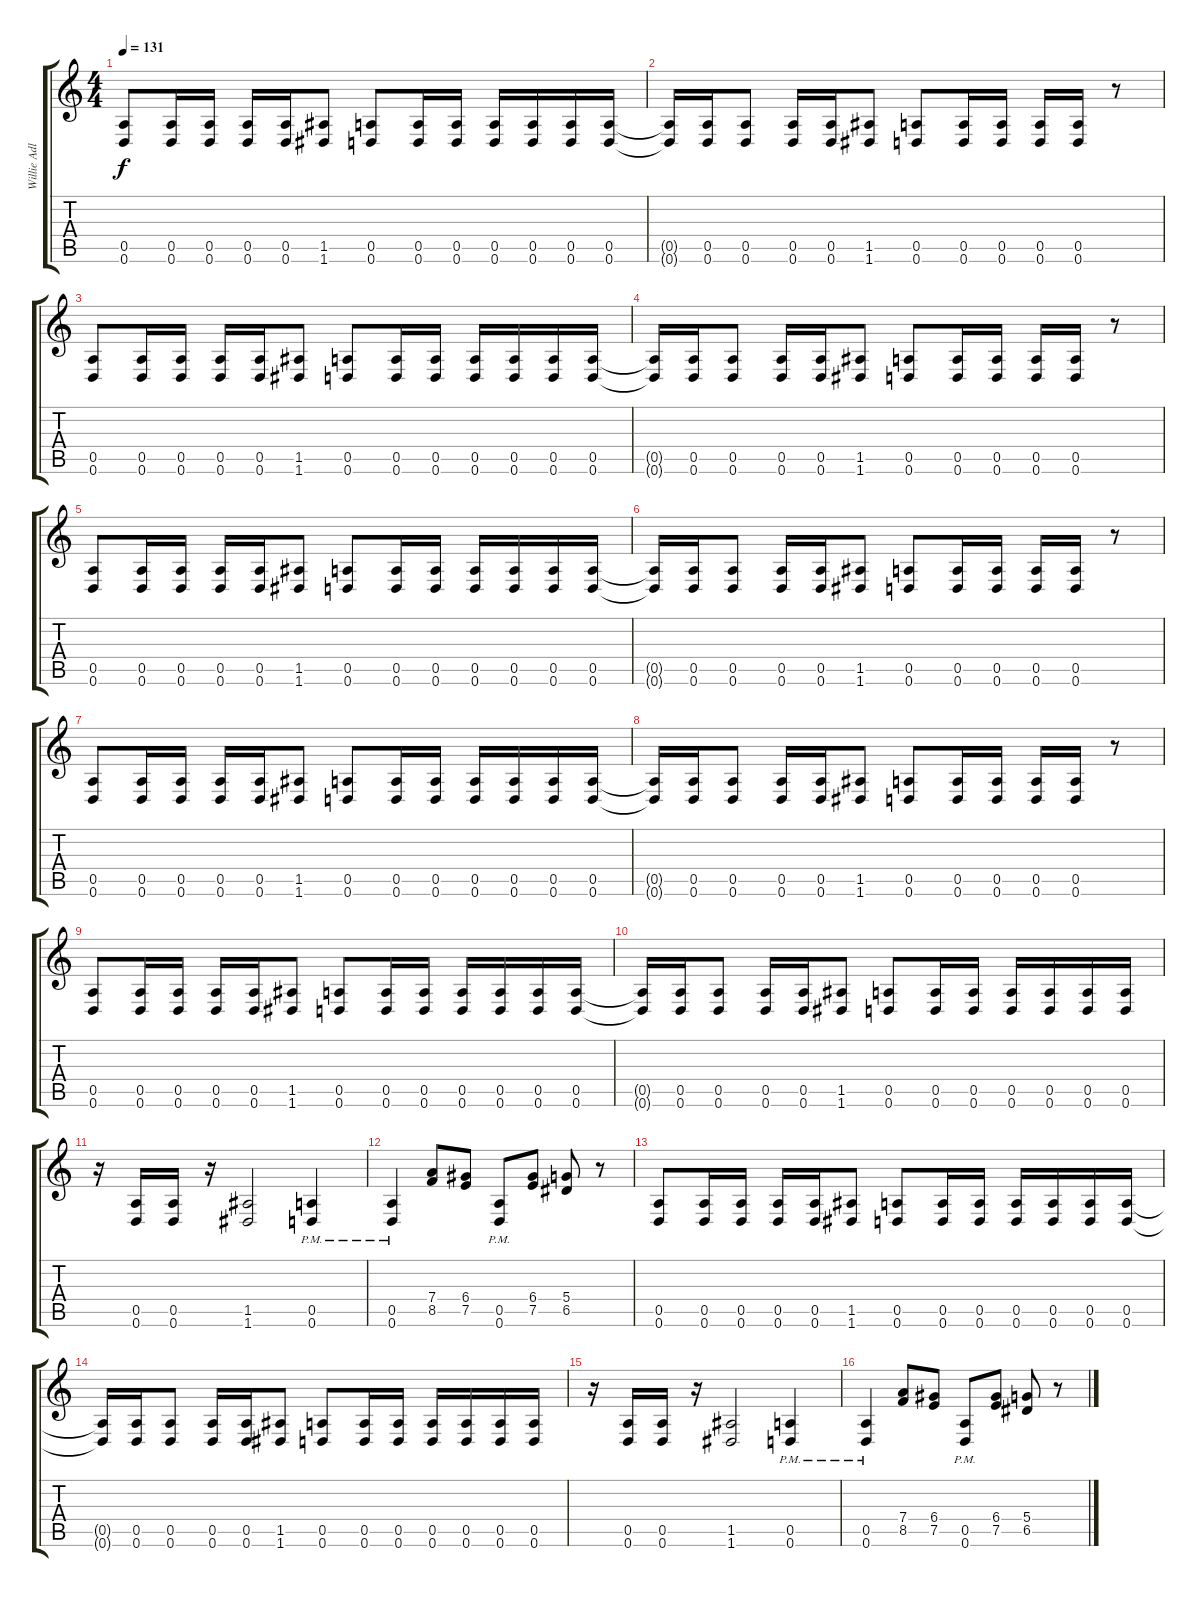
\track ("Willie Adler - Rhythm   " "Willie Adl") {instrument distortionguitar}
\staff {score tabs}
\tuning (E4 B3 G3 D3 A2 D2) {hide}
\ts (4 4)
\tempo 131
\clef g2
\ks c
(0.5 0.6).8{dy f} (0.5 0.6).16 (0.5 0.6).16 (0.5 0.6).16 (0.5 0.6).16 (1.5 1.6).8 (0.5 0.6).8 (0.5 0.6).16 (0.5 0.6).16 (0.5 0.6).16 (0.5 0.6).16 (0.5 0.6).16 (0.5 0.6).16 |
(0.5{t} 0.6{t}).16 (0.5 0.6).16 (0.5 0.6).8 (0.5 0.6).16 (0.5 0.6).16 (1.5 1.6).8 (0.5 0.6).8 (0.5 0.6).16 (0.5 0.6).16 (0.5 0.6).16 (0.5 0.6).16 r.8 |
(0.5 0.6).8 (0.5 0.6).16 (0.5 0.6).16 (0.5 0.6).16 (0.5 0.6).16 (1.5 1.6).8 (0.5 0.6).8 (0.5 0.6).16 (0.5 0.6).16 (0.5 0.6).16 (0.5 0.6).16 (0.5 0.6).16 (0.5 0.6).16 |
(0.5{t} 0.6{t}).16 (0.5 0.6).16 (0.5 0.6).8 (0.5 0.6).16 (0.5 0.6).16 (1.5 1.6).8 (0.5 0.6).8 (0.5 0.6).16 (0.5 0.6).16 (0.5 0.6).16 (0.5 0.6).16 r.8 |
(0.5 0.6).8 (0.5 0.6).16 (0.5 0.6).16 (0.5 0.6).16 (0.5 0.6).16 (1.5 1.6).8 (0.5 0.6).8 (0.5 0.6).16 (0.5 0.6).16 (0.5 0.6).16 (0.5 0.6).16 (0.5 0.6).16 (0.5 0.6).16 |
(0.5{t} 0.6{t}).16 (0.5 0.6).16 (0.5 0.6).8 (0.5 0.6).16 (0.5 0.6).16 (1.5 1.6).8 (0.5 0.6).8 (0.5 0.6).16 (0.5 0.6).16 (0.5 0.6).16 (0.5 0.6).16 r.8 |
(0.5 0.6).8 (0.5 0.6).16 (0.5 0.6).16 (0.5 0.6).16 (0.5 0.6).16 (1.5 1.6).8 (0.5 0.6).8 (0.5 0.6).16 (0.5 0.6).16 (0.5 0.6).16 (0.5 0.6).16 (0.5 0.6).16 (0.5 0.6).16 |
(0.5{t} 0.6{t}).16 (0.5 0.6).16 (0.5 0.6).8 (0.5 0.6).16 (0.5 0.6).16 (1.5 1.6).8 (0.5 0.6).8 (0.5 0.6).16 (0.5 0.6).16 (0.5 0.6).16 (0.5 0.6).16 r.8 |
(0.5 0.6).8 (0.5 0.6).16 (0.5 0.6).16 (0.5 0.6).16 (0.5 0.6).16 (1.5 1.6).8 (0.5 0.6).8 (0.5 0.6).16 (0.5 0.6).16 (0.5 0.6).16 (0.5 0.6).16 (0.5 0.6).16 (0.5 0.6).16 |
(0.5{t} 0.6{t}).16 (0.5 0.6).16 (0.5 0.6).8 (0.5 0.6).16 (0.5 0.6).16 (1.5 1.6).8 (0.5 0.6).8 (0.5 0.6).16 (0.5 0.6).16 (0.5 0.6).16 (0.5 0.6).16 (0.5 0.6).16 (0.5 0.6).16 |
r.16 (0.5 0.6).16 (0.5 0.6).16 r.16 (1.5 1.6).2 (0.5{pm} 0.6{pm}).4 |
(0.5{pm} 0.6{pm}).4 (7.4 8.5).8 (6.4 7.5).8 (0.5{pm} 0.6{pm}).8 (6.4 7.5).8 (5.4 6.5).8 r.8 |
(0.5 0.6).8 (0.5 0.6).16 (0.5 0.6).16 (0.5 0.6).16 (0.5 0.6).16 (1.5 1.6).8 (0.5 0.6).8 (0.5 0.6).16 (0.5 0.6).16 (0.5 0.6).16 (0.5 0.6).16 (0.5 0.6).16 (0.5 0.6).16 |
(0.5{t} 0.6{t}).16 (0.5 0.6).16 (0.5 0.6).8 (0.5 0.6).16 (0.5 0.6).16 (1.5 1.6).8 (0.5 0.6).8 (0.5 0.6).16 (0.5 0.6).16 (0.5 0.6).16 (0.5 0.6).16 (0.5 0.6).16 (0.5 0.6).16 |
r.16 (0.5 0.6).16 (0.5 0.6).16 r.16 (1.5 1.6).2 (0.5{pm} 0.6{pm}).4 |
(0.5{pm} 0.6{pm}).4 (7.4 8.5).8 (6.4 7.5).8 (0.5{pm} 0.6{pm}).8 (6.4 7.5).8 (5.4 6.5).8 r.8
